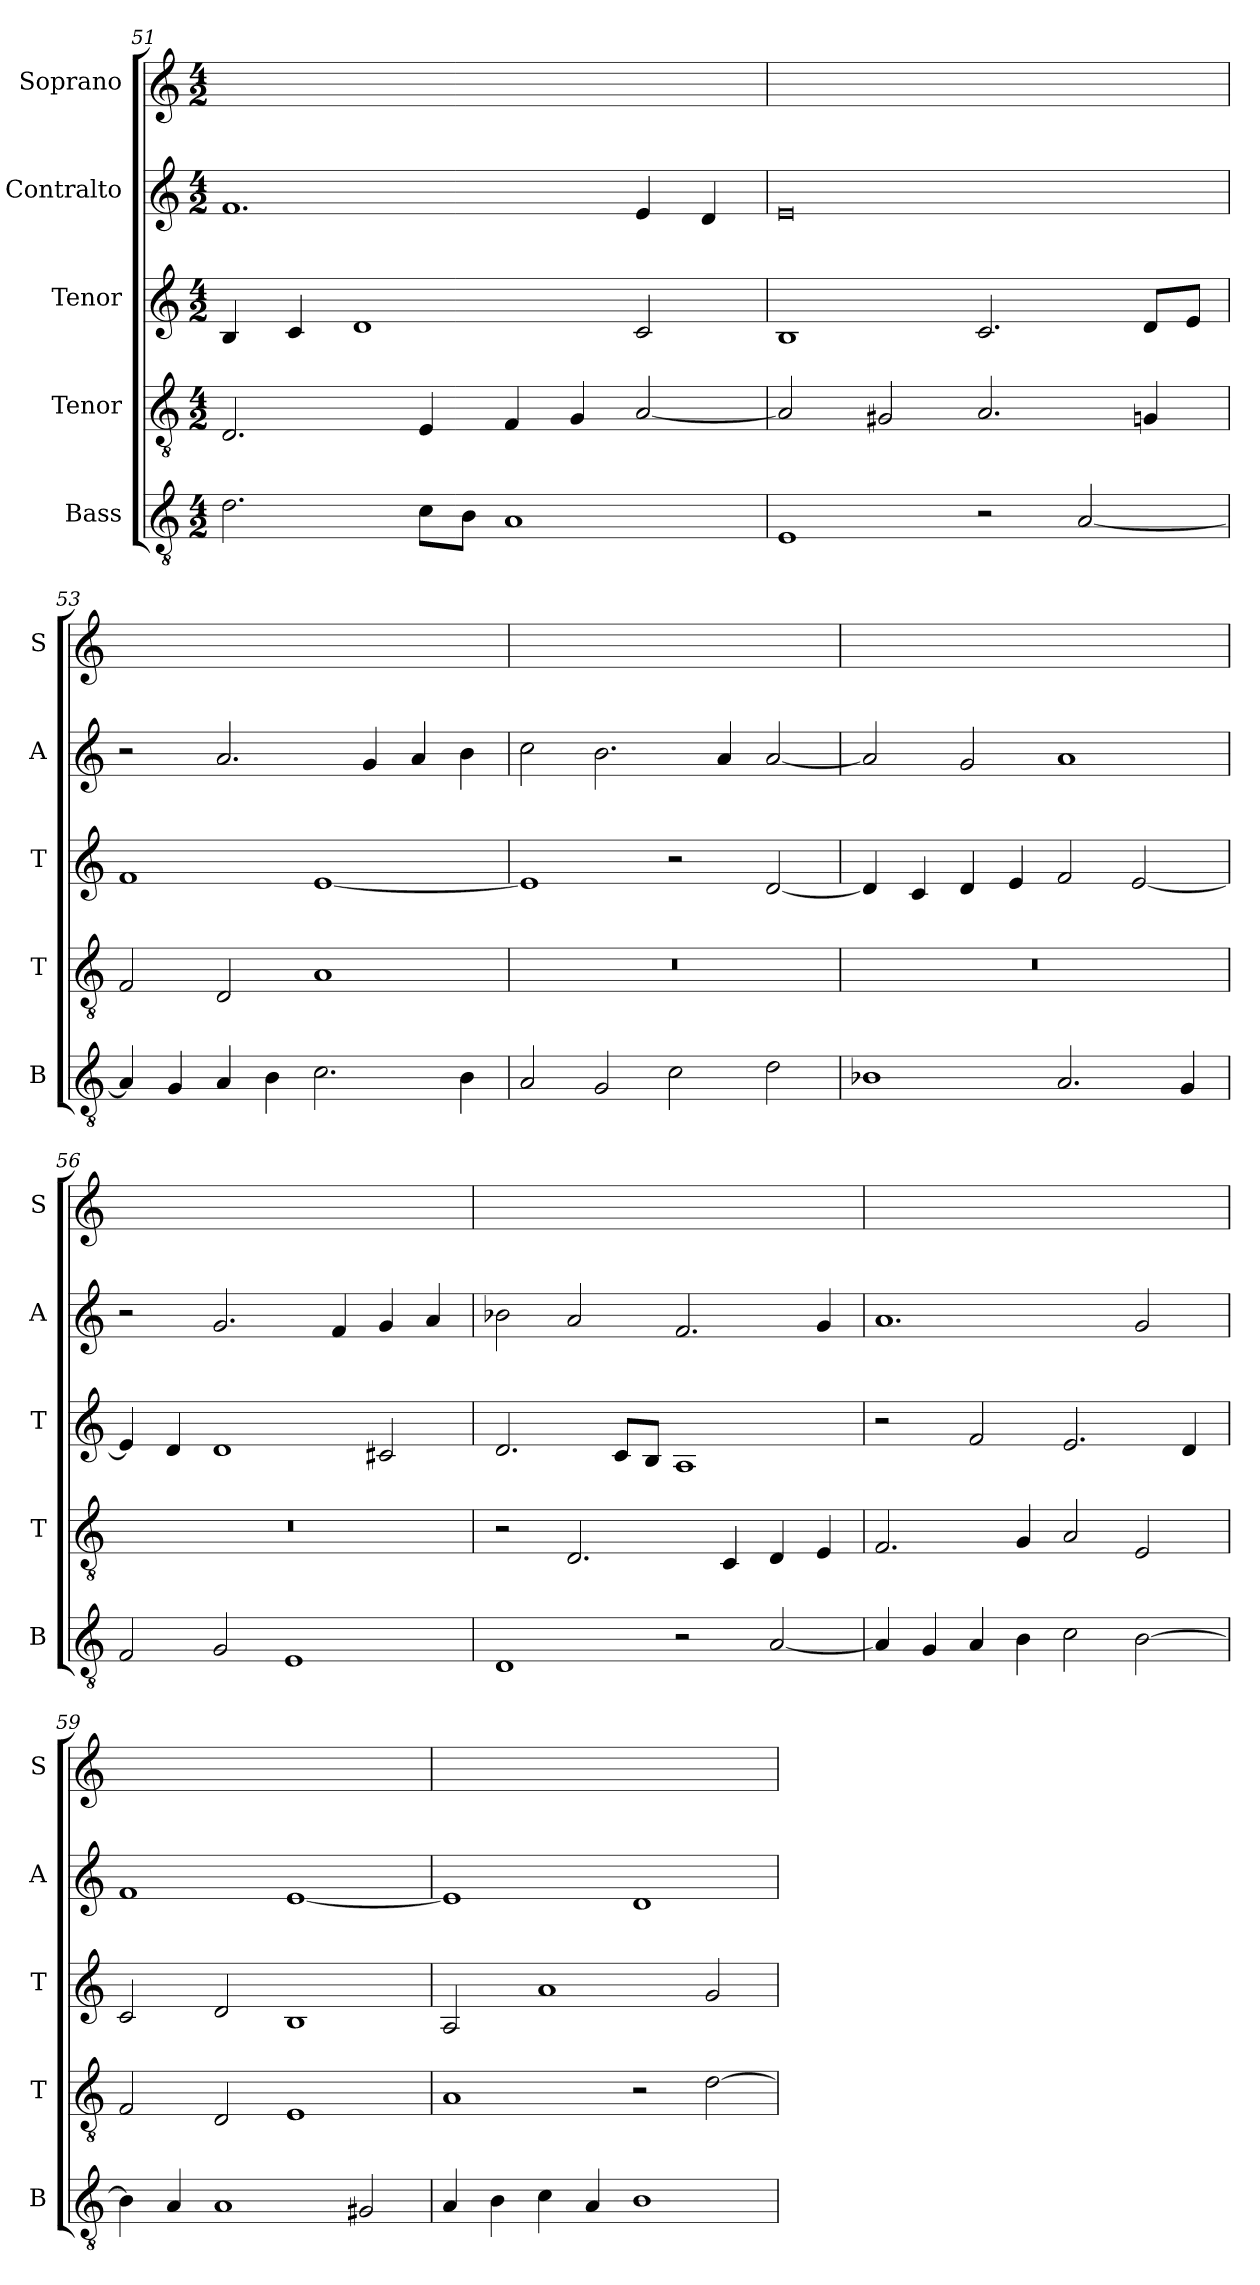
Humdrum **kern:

**kern	**kern	**kern	**kern	**kern
*part5	*part4	*part3	*part2	*part1
*staff5	*staff4	*staff3	*staff2	*staff1
*I"Bass	*I"Tenor	*I"Tenor	*I"Contralto	*I"Soprano
*I'B	*I'T	*I'T	*I'A	*I'S
*clefGv2	*clefGv2	*clefG2	*clefG2	*clefG2
*k[]	*k[]	*k[]	*k[]	*k[]
*D:dor	*D:dor	*D:dor	*D:dor	*D:dor
*M4/2	*M4/2	*M4/2	*M4/2	*M4/2
=51	=51	=51	=51	=51
2.d	2.D	4B	1.f	0ryy
.	.	4c	.	.
.	.	1d	.	.
8c\L	4E	.	.	.
8B\J	.	.	.	.
1A	4F	.	.	.
.	4G	.	.	.
.	[2A	2c	4e	.
.	.	.	4d	.
=52	=52	=52	=52	=52
1E	2A]	1B	0e	0ryy
.	2G#X	.	.	.
2r	2.A	2.c	.	.
[2A	.	.	.	.
.	4Gn	8d/L	.	.
.	.	8e/J	.	.
=53	=53	=53	=53	=53
4A]	2F	1f	2r	0ryy
4G	.	.	.	.
4A	2D	.	2.a	.
4B	.	.	.	.
2.c	1A	[1e	.	.
.	.	.	4g	.
.	.	.	4a	.
4B	.	.	4b	.
=54	=54	=54	=54	=54
2A	0r	1e]	2cc	0ryy
2G	.	.	2.b	.
2c	.	2r	.	.
.	.	.	4a	.
2d	.	[2d	[2a	.
=55	=55	=55	=55	=55
1B-X	0r	4d]	2a]	0ryy
.	.	4c	.	.
.	.	4d	2g	.
.	.	4e	.	.
2.A	.	2f	1a	.
.	.	[2e	.	.
4G	.	.	.	.
=56	=56	=56	=56	=56
2F	0r	4e]	2r	0ryy
.	.	4d	.	.
2G	.	1d	2.g	.
1E	.	.	.	.
.	.	.	4f	.
.	.	2c#X	4g	.
.	.	.	4a	.
=57	=57	=57	=57	=57
1D	2r	2.d	2b-X	0ryy
.	2.D	.	2a	.
.	.	8c/L	.	.
.	.	8B/J	.	.
2r	.	1A	2.f	.
.	4C	.	.	.
[2A	4D	.	.	.
.	4E	.	4g	.
=58	=58	=58	=58	=58
4A]	2.F	2r	1.a	0ryy
4G	.	.	.	.
4A	.	2f	.	.
4B	4G	.	.	.
2c	2A	2.e	.	.
[2B	2E	.	2g	.
.	.	4d	.	.
=59	=59	=59	=59	=59
4B]	2F	2c	1f	0ryy
4A	.	.	.	.
1A	2D	2d	.	.
.	1E	1B	[1e	.
2G#X	.	.	.	.
=60	=60	=60	=60	=60
4A	1A	2A	1e]	0ryy
4B	.	.	.	.
4c	.	1a	.	.
4A	.	.	.	.
1B	2r	.	1d	.
.	[2d	2g	.	.
=	=	=	=	=
*-	*-	*-	*-	*-
